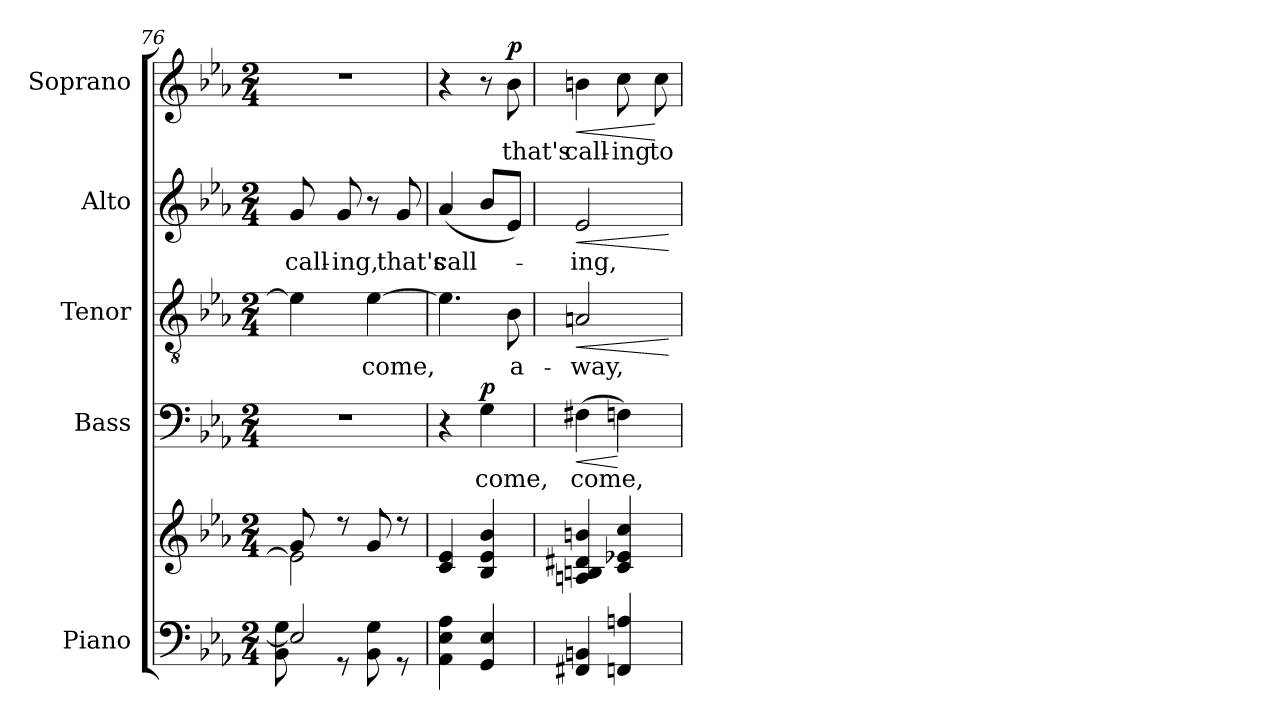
**kern	**kern	**kern	**text	**dynam	**kern	**text	**dynam	**kern	**text	**dynam	**kern	**text	**dynam
*part5	*part5	*part4	*part4	*part4	*part3	*part3	*part3	*part2	*part2	*part2	*part1	*part1	*part1
*staff6	*staff5	*staff4	*staff4	*staff4	*staff3	*staff3	*staff3	*staff2	*staff2	*staff2	*staff1	*staff1	*staff1
*I"Piano	*	*I"Bass	*	*	*I"Tenor	*	*	*I"Alto	*	*	*I"Soprano	*	*
*I'Pno.	*	*I'B.	*	*	*I'T.	*	*	*I'A.	*	*	*I'S.	*	*
*clefF4	*clefG2	*clefF4	*	*	*clefGv2	*	*	*clefG2	*	*	*clefG2	*	*
*	*	*	*	*	*ITrd7c12	*	*	*	*	*	*	*	*
*k[b-e-a-]	*k[b-e-a-]	*k[b-e-a-]	*	*	*k[b-e-a-]	*	*	*k[b-e-a-]	*	*	*k[b-e-a-]	*	*
*E-:	*E-:	*E-:	*	*	*E-:	*	*	*E-:	*	*	*E-:	*	*
*M2/4	*M2/4	*M2/4	*	*	*M2/4	*	*	*M2/4	*	*	*M2/4	*	*
=76	=76	=76	=76	=76	=76	=76	=76	=76	=76	=76	=76	=76	=76
*^	*^	*	*	*	*	*	*	*	*	*	*	*	*
!	!	!	!	!LO:N:vis=1	!	!	!	!	!	!	!	!	!	!	!
!	!	!	!	!	!	!	!	!	!	!	!LO:LY:b:color=#000000	!	!LO:N:vis=1	!	!
2E-i/]	8BB-i\ 8Gi	8gi/	2e-i\]	2r	.	.	4E-i\]	.	.	8gi/	call-	.	2r	.	.
!	!	!	!	!	!	!	!	!	!	!	!LO:LY:b:color=#000000	!	!	!	!
.	8r	8r	.	.	.	.	.	.	.	8gi/	-ing,	.	.	.	.
!	!	!	!	!	!	!	!	!LO:LY:b:color=#000000	!	!	!	!	!	!	!
.	8BB-i\ 8Gi	8gi/	.	.	.	.	[4E-i\	come,	.	8r	.	.	.	.	.
!	!	!	!	!	!	!	!	!	!	!	!LO:LY:b:color=#000000	!	!	!	!
.	8r	8r	.	.	.	.	.	.	.	8gi/	that's	.	.	.	.
*v	*v	*	*	*	*	*	*	*	*	*	*	*	*	*	*
*	*v	*v	*	*	*	*	*	*	*	*	*	*	*	*
=77	=77	=77	=77	=77	=77	=77	=77	=77	=77	=77	=77	=77	=77
*^	*	*	*	*	*	*	*	*	*	*	*	*	*
!	!	!	!	!	!	!	!	!	!	!LO:LY:b:color=#000000	!	!	!	!
*v	*v	*	*	*	*	*	*	*	*	*	*	*	*	*
4AA-i\ 4E-i 4A-i	4ci/ 4e-i	4r	.	.	4.E-i\]	.	.	(4a-i/	call-	.	4r	.	.
!	!	!	!LO:LY:b:color=#000000	!	!	!	!	!	!	!	!	!	!
4GGi/ 4E-i	4B-i/ 4e-i 4b-i	4Gi\	come,	p	.	.	.	8b-i/L	.	.	8r	.	.
!	!	!	!	!	!	!LO:LY:b:color=#000000	!	!	!	!	!	!	!
!	!	!	!	!	!	!	!	!	!	!	!	!LO:LY:b:color=#000000	!
.	.	.	.	.	8BB-i\	a-	.	8e-i/J)	.	.	8b-i\	that's	p
=78	=78	=78	=78	=78	=78	=78	=78	=78	=78	=78	=78	=78	=78
!	!	!	!LO:LY:b:color=#000000	!LO:HP:b	!	!	!	!	!	!	!	!	!
!	!	!	!	!	!	!LO:LY:b:color=#000000	!LO:HP:b	!	!	!	!	!	!
!	!	!	!	!	!	!	!	!	!LO:LY:b:color=#000000	!LO:HP:b	!	!	!
!	!	!	!	!	!	!	!	!	!	!	!	!LO:LY:b:color=#000000	!LO:HP:b
4FF#Xi/ 4BBni	4Ani/ 4Bni 4d#Xi 4bni	(4F#Xi\	come,	<	2AAni/	-way,	<	2e-i/	-ing,	<	4bni\	call-	<
!	!	!	!	!	!	!	!	!	!	!	!	!LO:LY:b:color=#000000	!
4FFni/ 4Ani	4ci/ 4e-Xi 4cci	4Fni\)	.	[	.	.	.	.	.	.	8cci\	-ing	.
!	!	!	!	!	!	!	!	!	!	!	!	!LO:LY:b:color=#000000	!
.	.	.	.	.	.	.	.	.	.	.	8cci\	to-	[
.	.	.	.	.	.	.	[	.	.	[	.	.	.
=	=	=	=	=	=	=	=	=	=	=	=	=	=
*-	*-	*-	*-	*-	*-	*-	*-	*-	*-	*-	*-	*-	*-
